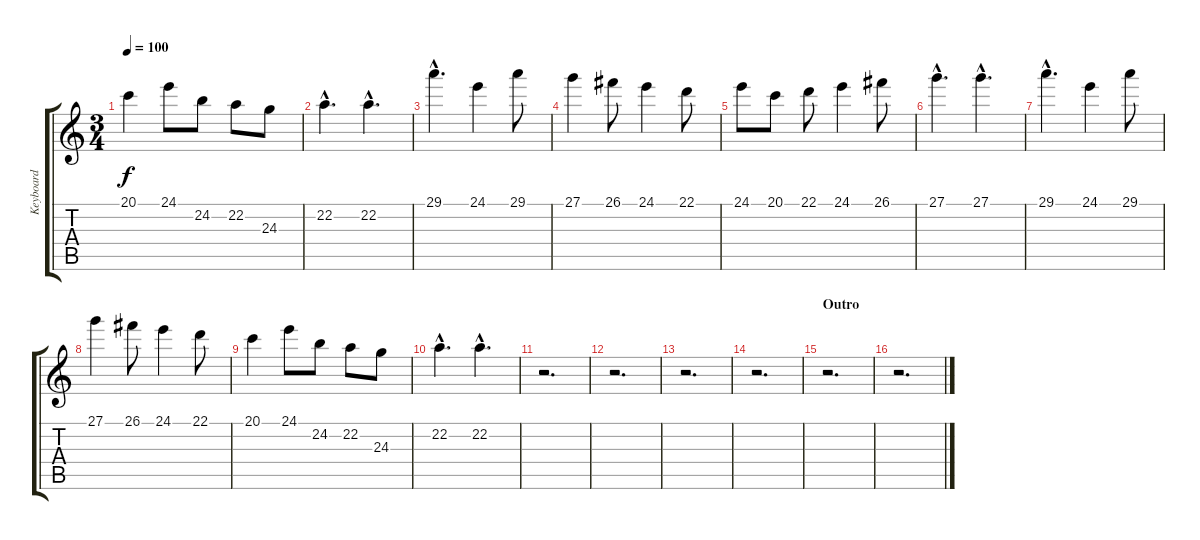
\track ("Keyboard" "Keyboard") {instrument vibraphone}
\staff {score tabs}
\tuning (E4 B3 G3 D3 A2 E2) {hide}
\ts (3 4)
\tempo 100
\clef g2
\ks c
20.1.4{dy f} 24.1.8 24.2.8 22.2.8 24.3.8 |
22.2{hac}.4{d} 22.2{hac}.4{d} |
29.1{hac}.4{d} 24.1.4 29.1.8 |
27.1.4 26.1.8 24.1.4 22.1.8 |
24.1.8 20.1.8 22.1.8 24.1.4 26.1.8 |
27.1{hac}.4{d} 27.1{hac}.4{d} |
29.1{hac}.4{d} 24.1.4 29.1.8 |
27.1.4 26.1.8 24.1.4 22.1.8 |
20.1.4 24.1.8 24.2.8 22.2.8 24.3.8 |
22.2{hac}.4{d} 22.2{hac}.4{d} |
r.2{d} |
r.2{d} |
r.2{d} |
r.2{d} |
\section ("" "Outro")
r.2{d} |
r.2{d}
